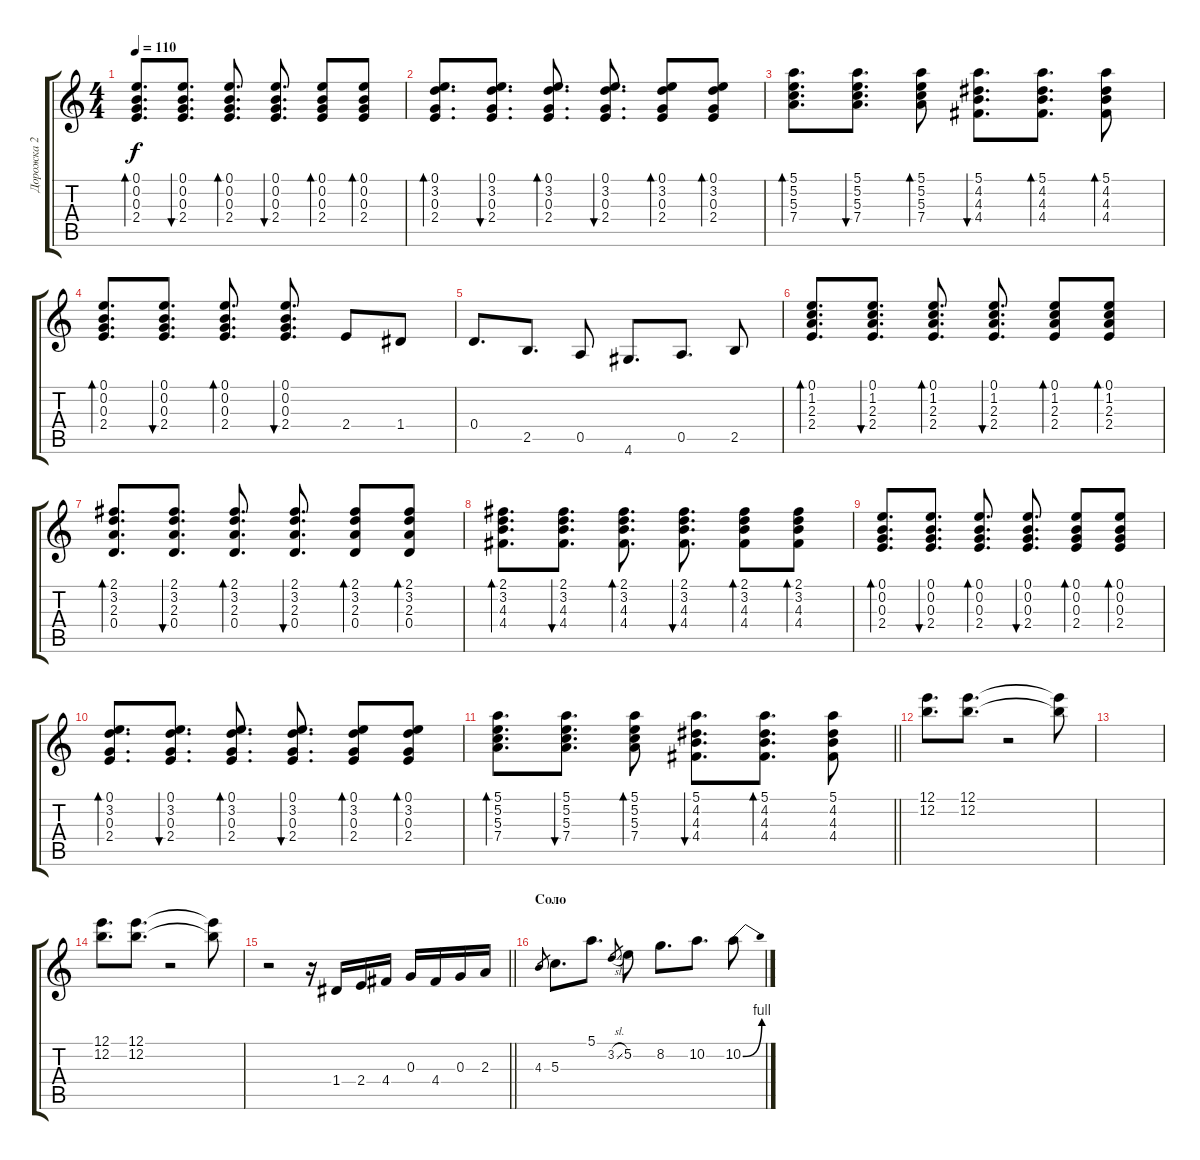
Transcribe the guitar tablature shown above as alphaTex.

\track ("Дорожка 2" "Дорожка 2") {instrument acousticguitarsteel}
\staff {score tabs}
\tuning (E4 B3 G3 D3 A2 E2) {hide}
\ts (4 4)
\tempo 110
\clef g2
\ks c
(0.1 0.2 0.3 2.4).8{d bd 60 dy f} (0.1 0.2 0.3 2.4).8{d bu 60} (0.1 0.2 0.3 2.4).8{d bd 60} (0.1 0.2 0.3 2.4).8{d bu 60} (0.1 0.2 0.3 2.4).8{bd 60} (0.1 0.2 0.3 2.4).8{bd 60} |
(0.1 3.2 0.3 2.4).8{d bd 60} (0.1 3.2 0.3 2.4).8{d bu 60} (0.1 3.2 0.3 2.4).8{d bd 60} (0.1 3.2 0.3 2.4).8{d bu 60} (0.1 3.2 0.3 2.4).8{bd 60} (0.1 3.2 0.3 2.4).8{bd 60} |
(5.1 5.2 5.3 7.4).8{d bd 60} (5.1 5.2 5.3 7.4).8{d bu 60} (5.1 5.2 5.3 7.4).8{bd 60} (5.1 4.2 4.3 4.4).8{d bu 60} (5.1 4.2 4.3 4.4).8{d bd 60} (5.1 4.2 4.3 4.4).8{bd 60} |
(0.1 0.2 0.3 2.4).8{d bd 60} (0.1 0.2 0.3 2.4).8{d bu 60} (0.1 0.2 0.3 2.4).8{d bd 60} (0.1 0.2 0.3 2.4).8{d bu 60} 2.4.8 1.4.8 |
0.4.8{d} 2.5.8{d} 0.5.8 4.6.8{d} 0.5.8{d} 2.5.8 |
(0.1 1.2 2.3 2.4).8{d bd 60} (0.1 1.2 2.3 2.4).8{d bu 60} (0.1 1.2 2.3 2.4).8{d bd 60} (0.1 1.2 2.3 2.4).8{d bu 60} (0.1 1.2 2.3 2.4).8{bd 60} (0.1 1.2 2.3 2.4).8{bd 60} |
(2.1 3.2 2.3 0.4).8{d bd 60} (2.1 3.2 2.3 0.4).8{d bu 60} (2.1 3.2 2.3 0.4).8{d bd 60} (2.1 3.2 2.3 0.4).8{d bu 60} (2.1 3.2 2.3 0.4).8{bd 60} (2.1 3.2 2.3 0.4).8{bd 60} |
(2.1 3.2 4.3 4.4).8{d bd 60} (2.1 3.2 4.3 4.4).8{d bu 60} (2.1 3.2 4.3 4.4).8{d bd 60} (2.1 3.2 4.3 4.4).8{d bu 60} (2.1 3.2 4.3 4.4).8{bd 60} (2.1 3.2 4.3 4.4).8{bd 60} |
(0.1 0.2 0.3 2.4).8{d bd 60} (0.1 0.2 0.3 2.4).8{d bu 60} (0.1 0.2 0.3 2.4).8{d bd 60} (0.1 0.2 0.3 2.4).8{d bu 60} (0.1 0.2 0.3 2.4).8{bd 60} (0.1 0.2 0.3 2.4).8{bd 60} |
(0.1 3.2 0.3 2.4).8{d bd 60} (0.1 3.2 0.3 2.4).8{d bu 60} (0.1 3.2 0.3 2.4).8{d bd 60} (0.1 3.2 0.3 2.4).8{d bu 60} (0.1 3.2 0.3 2.4).8{bd 60} (0.1 3.2 0.3 2.4).8{bd 60} |
\barLineRight lightlight
(5.1 5.2 5.3 7.4).8{d bd 60} (5.1 5.2 5.3 7.4).8{d bu 60} (5.1 5.2 5.3 7.4).8{bd 60} (5.1 4.2 4.3 4.4).8{d bu 60} (5.1 4.2 4.3 4.4).8{d bd 60} (5.1 4.2 4.3 4.4).8 |
(12.1 12.2).8{d} (12.1 12.2).8{d} r.2 (12.1{t} 12.2{t}).8 |
|
(12.1 12.2).8{d} (12.1 12.2).8{d} r.2 (12.1{t} 12.2{t}).8 |
\barLineRight lightlight
r.2 r.16 1.4.16 2.4.16 4.4.16 0.3.16 4.4.16 0.3.16 2.3.16 |
\section ("" "Соло")
4.3.8{gr} 5.3.8{d} 5.1.8{d} 3.2{sl}.8{gr} 5.2.8 8.2.8{d} 10.2.8{d} 10.2{be (bend 0 0 60 4)}.8
